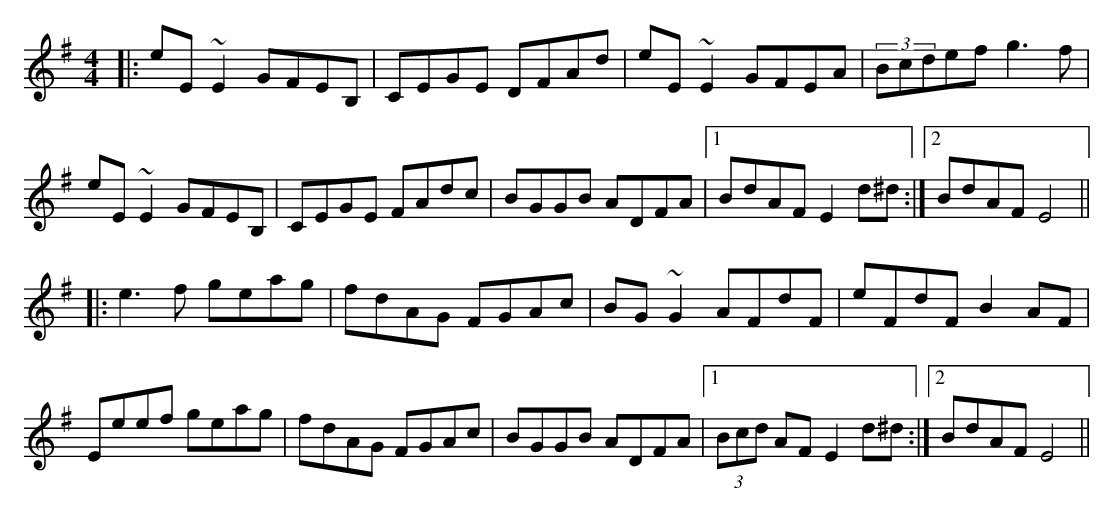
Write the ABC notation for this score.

X:1
M:4/4
K:Emin
|:eE~E2 GFEB,|CEGE DFAd|eE~E2 GFEA|(3Bcdef g3f|
eE~E2 GFEB,|CEGE FAdc|BGGB ADFA|1 BdAF E2d^d:|2 BdAF E4||
|:e3f geag|fdAG FGAc|BG~G2 AFdF|eFdF B2AF|
Eeef geag|fdAG FGAc|BGGB ADFA|1 (3Bcd AF E2d^d:|2 BdAF E4||
